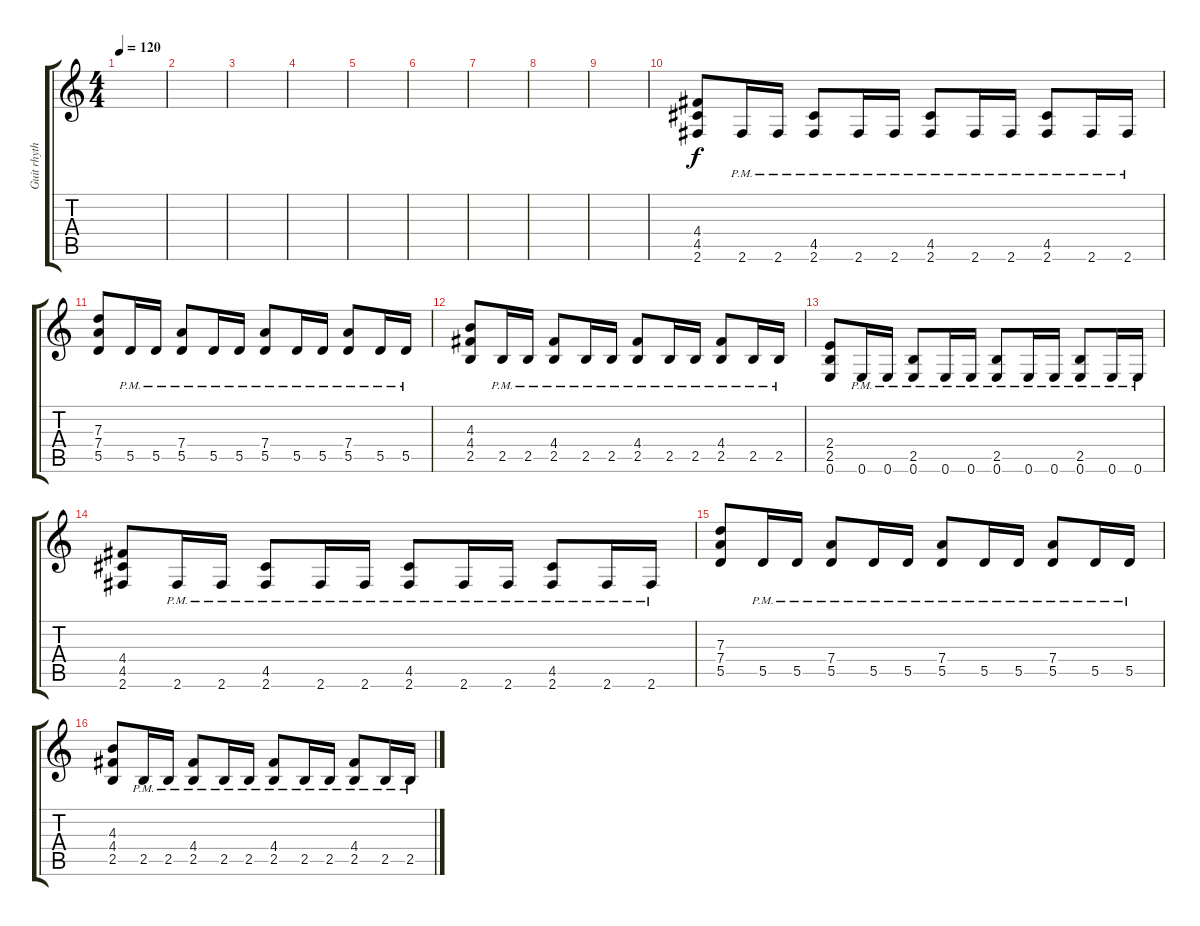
\track ("Guit rhythm" "Guit rhyth") {instrument distortionguitar}
\staff {score tabs}
\tuning (E4 B3 G3 D3 A2 E2) {hide}
\ts (4 4)
\tempo 120
\clef g2
\ks c
|
|
|
|
|
|
|
|
|
(4.4 4.5 2.6).8 2.6{pm}.16 2.6{pm}.16 (4.5{pm} 2.6{pm}).8 2.6{pm}.16 2.6{pm}.16 (4.5{pm} 2.6{pm}).8 2.6{pm}.16 2.6{pm}.16 (4.5{pm} 2.6{pm}).8 2.6{pm}.16 2.6{pm}.16 |
(7.3 7.4 5.5).8 5.5{pm}.16 5.5{pm}.16 (7.4{pm} 5.5{pm}).8 5.5{pm}.16 5.5{pm}.16 (7.4{pm} 5.5{pm}).8 5.5{pm}.16 5.5{pm}.16 (7.4{pm} 5.5{pm}).8 5.5{pm}.16 5.5{pm}.16 |
(4.3 4.4 2.5).8 2.5{pm}.16 2.5{pm}.16 (4.4{pm} 2.5{pm}).8 2.5{pm}.16 2.5{pm}.16 (4.4{pm} 2.5{pm}).8 2.5{pm}.16 2.5{pm}.16 (4.4{pm} 2.5{pm}).8 2.5{pm}.16 2.5{pm}.16 |
(2.4 2.5 0.6).8 0.6{pm}.16 0.6{pm}.16 (2.5{pm} 0.6{pm}).8 0.6{pm}.16 0.6{pm}.16 (2.5{pm} 0.6{pm}).8 0.6{pm}.16 0.6{pm}.16 (2.5{pm} 0.6{pm}).8 0.6{pm}.16 0.6{pm}.16 |
(4.4 4.5 2.6).8 2.6{pm}.16 2.6{pm}.16 (4.5{pm} 2.6{pm}).8 2.6{pm}.16 2.6{pm}.16 (4.5{pm} 2.6{pm}).8 2.6{pm}.16 2.6{pm}.16 (4.5{pm} 2.6{pm}).8 2.6{pm}.16 2.6{pm}.16 |
(7.3 7.4 5.5).8 5.5{pm}.16 5.5{pm}.16 (7.4{pm} 5.5{pm}).8 5.5{pm}.16 5.5{pm}.16 (7.4{pm} 5.5{pm}).8 5.5{pm}.16 5.5{pm}.16 (7.4{pm} 5.5{pm}).8 5.5{pm}.16 5.5{pm}.16 |
(4.3 4.4 2.5).8 2.5{pm}.16 2.5{pm}.16 (4.4{pm} 2.5{pm}).8 2.5{pm}.16 2.5{pm}.16 (4.4{pm} 2.5{pm}).8 2.5{pm}.16 2.5{pm}.16 (4.4{pm} 2.5{pm}).8 2.5{pm}.16 2.5{pm}.16
